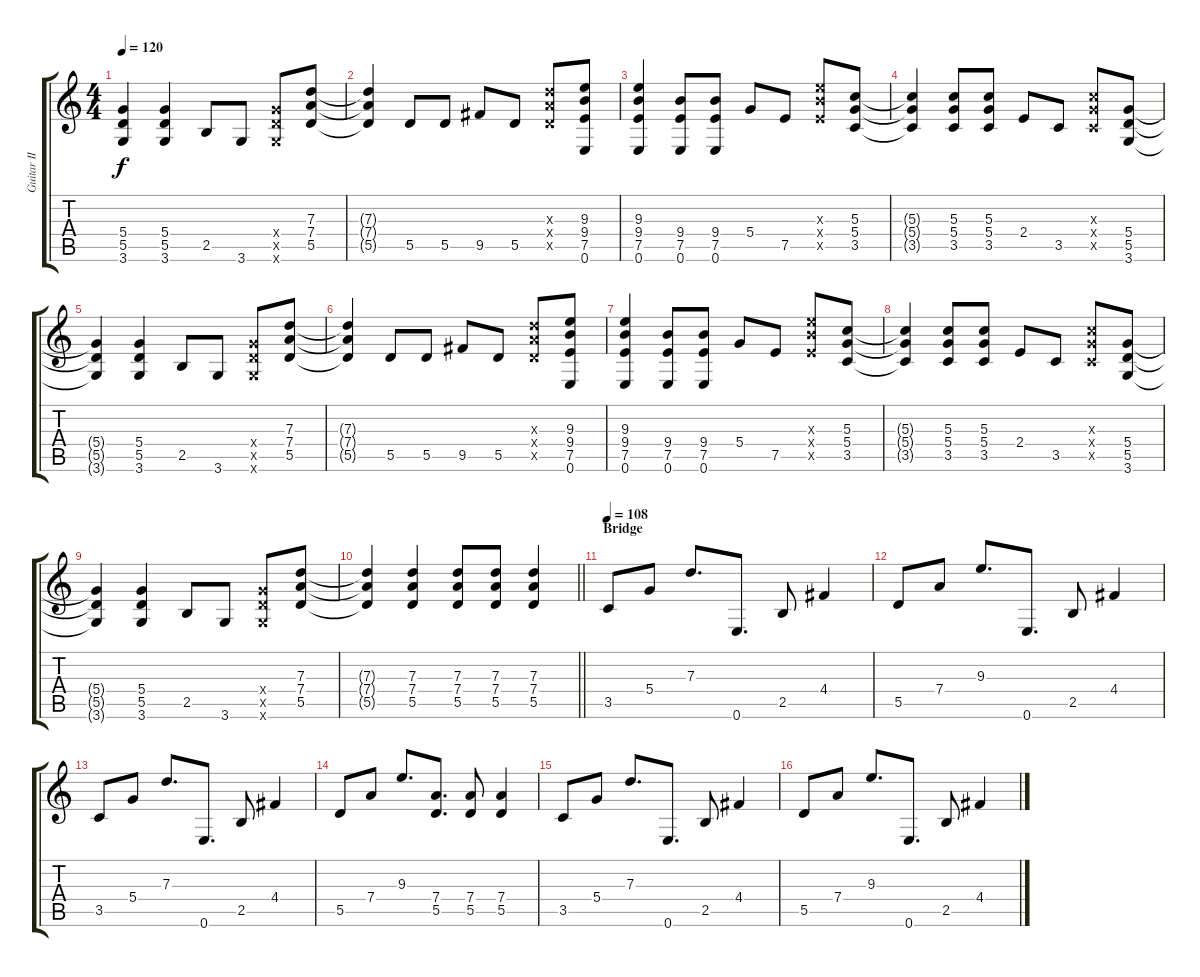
\track ("Guitar II" "Guitar II") {instrument distortionguitar}
\staff {score tabs}
\tuning (E4 B3 G3 D3 A2 E2) {hide}
\ts (4 4)
\tempo 120
\clef g2
\ks c
(5.4{t} 5.5{t} 3.6{t}).4{dy f} (5.4 5.5 3.6).4 2.5.8 3.6.8 (5.4{x} 5.5{x} 3.6{x}).8 (7.3 7.4 5.5).8 |
(7.3{t} 7.4{t} 5.5{t}).4 5.5.8 5.5.8 9.5.8 5.5.8 (7.3{x} 7.4{x} 5.5{x}).8 (9.3 9.4 7.5 0.6).8 |
(9.3 9.4 7.5 0.6).4 (9.4 7.5 0.6).8 (9.4 7.5 0.6).8 5.4.8 7.5.8 (9.3{x} 9.4{x} 7.5{x}).8 (5.3 5.4 3.5).8 |
(5.3{t} 5.4{t} 3.5{t}).4 (5.3 5.4 3.5).8 (5.3 5.4 3.5).8 2.4.8 3.5.8 (5.3{x} 5.4{x} 3.5{x}).8 (5.4 5.5 3.6).8 |
(5.4{t} 5.5{t} 3.6{t}).4 (5.4 5.5 3.6).4 2.5.8 3.6.8 (5.4{x} 5.5{x} 3.6{x}).8 (7.3 7.4 5.5).8 |
(7.3{t} 7.4{t} 5.5{t}).4 5.5.8 5.5.8 9.5.8 5.5.8 (7.3{x} 7.4{x} 5.5{x}).8 (9.3 9.4 7.5 0.6).8 |
(9.3 9.4 7.5 0.6).4 (9.4 7.5 0.6).8 (9.4 7.5 0.6).8 5.4.8 7.5.8 (9.3{x} 9.4{x} 7.5{x}).8 (5.3 5.4 3.5).8 |
(5.3{t} 5.4{t} 3.5{t}).4 (5.3 5.4 3.5).8 (5.3 5.4 3.5).8 2.4.8 3.5.8 (5.3{x} 5.4{x} 3.5{x}).8 (5.4 5.5 3.6).8 |
(5.4{t} 5.5{t} 3.6{t}).4 (5.4 5.5 3.6).4 2.5.8 3.6.8 (5.4{x} 5.5{x} 3.6{x}).8 (7.3 7.4 5.5).8 |
\barLineRight lightlight
(7.3{t} 7.4{t} 5.5{t}).4 (7.3 7.4 5.5).4 (7.3 7.4 5.5).8 (7.3 7.4 5.5).8 (7.3 7.4 5.5).4 |
\section ("" "Bridge")
\tempo 108
3.5.8 5.4.8 7.3.8{d} 0.6.8{d} 2.5.8 4.4.4 |
5.5.8 7.4.8 9.3.8{d} 0.6.8{d} 2.5.8 4.4.4 |
3.5.8 5.4.8 7.3.8{d} 0.6.8{d} 2.5.8 4.4.4 |
5.5.8 7.4.8 9.3.8{d} (7.4 5.5).8{d} (7.4 5.5).8 (7.4 5.5).4 |
3.5.8 5.4.8 7.3.8{d} 0.6.8{d} 2.5.8 4.4.4 |
5.5.8 7.4.8 9.3.8{d} 0.6.8{d} 2.5.8 4.4.4
